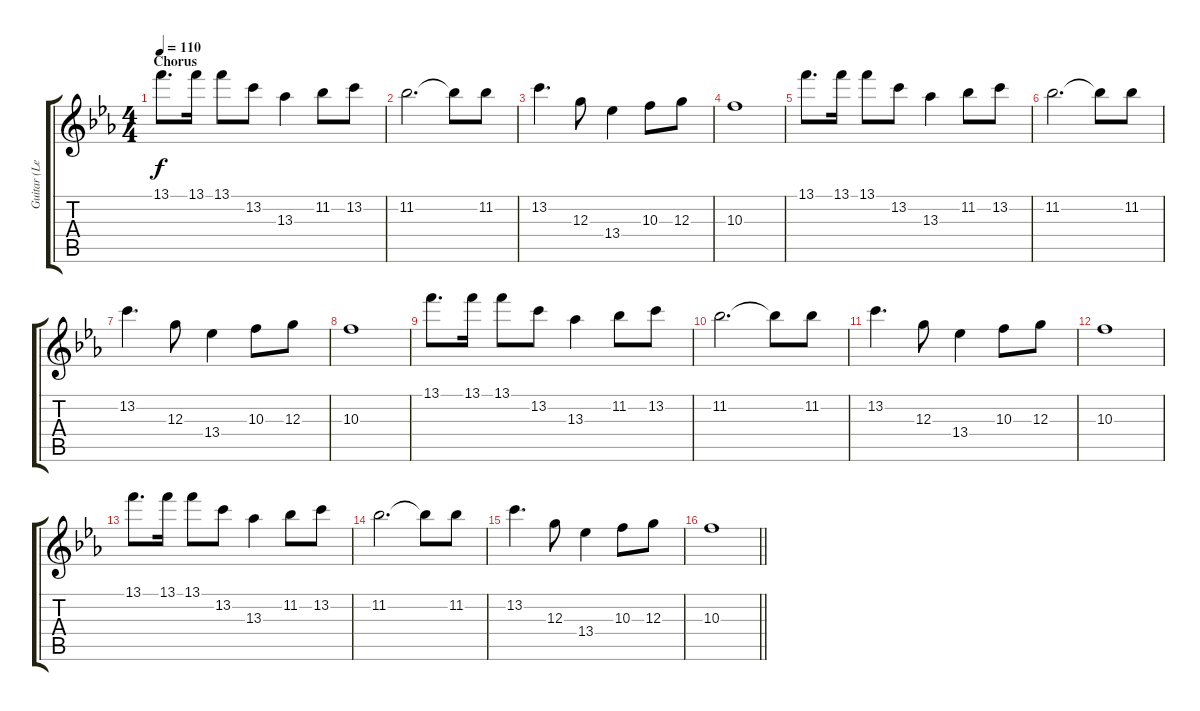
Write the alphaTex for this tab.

\track ("Guitar (Lead)" "Guitar (Le") {instrument overdrivenguitar}
\staff {score tabs}
\tuning (E4 B3 G3 D3 A2 E2) {hide}
\ts (4 4)
\section ("" "Chorus")
\tempo 110
\clef g2
\ks cminor
13.1.8{d dy f} 13.1.16 13.1.8 13.2.8 13.3.4 11.2.8 13.2.8 |
11.2.2{d} 11.2{t}.8 11.2.8 |
13.2.4{d} 12.3.8 13.4.4 10.3.8 12.3.8 |
10.3.1 |
13.1.8{d} 13.1.16 13.1.8 13.2.8 13.3.4 11.2.8 13.2.8 |
11.2.2{d} 11.2{t}.8 11.2.8 |
13.2.4{d} 12.3.8 13.4.4 10.3.8 12.3.8 |
10.3.1 |
13.1.8{d} 13.1.16 13.1.8 13.2.8 13.3.4 11.2.8 13.2.8 |
11.2.2{d} 11.2{t}.8 11.2.8 |
13.2.4{d} 12.3.8 13.4.4 10.3.8 12.3.8 |
10.3.1 |
13.1.8{d} 13.1.16 13.1.8 13.2.8 13.3.4 11.2.8 13.2.8 |
11.2.2{d} 11.2{t}.8 11.2.8 |
13.2.4{d} 12.3.8 13.4.4 10.3.8 12.3.8 |
\barLineRight lightlight
10.3.1
